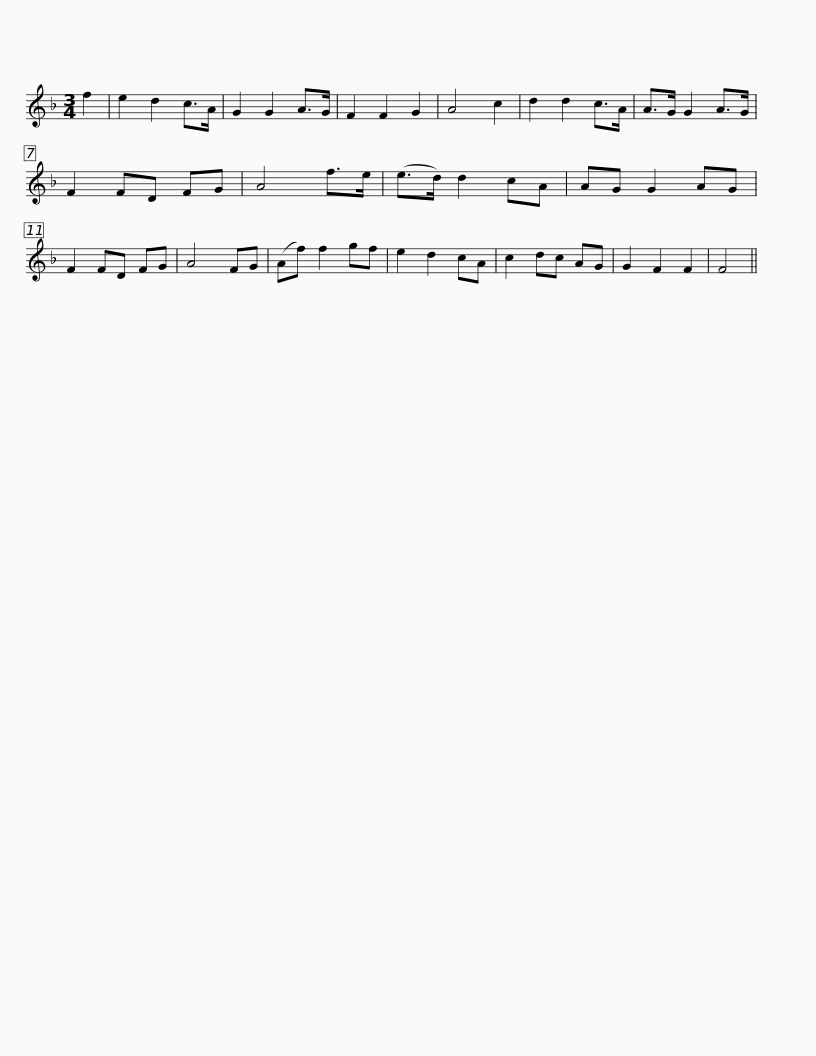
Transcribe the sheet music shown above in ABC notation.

X:1
L:1/8
M:3/4
I:linebreak $
K:F
V:1 treble
V:1
 f2 | e2 d2 c>A | G2 G2 A>G | F2 F2 G2 | A4 c2 | %5
 d2 d2 c>A | A>G G2 A>G | F2 FD FG | A4 f>e | (e>d) d2 cA |$ %10
 AG G2 AG | F2 FD FG | A4 FG | (Af) f2 gf | e2 d2 cA | %15
 c2 dc AG | G2 F2 F2 | F4 || %18
